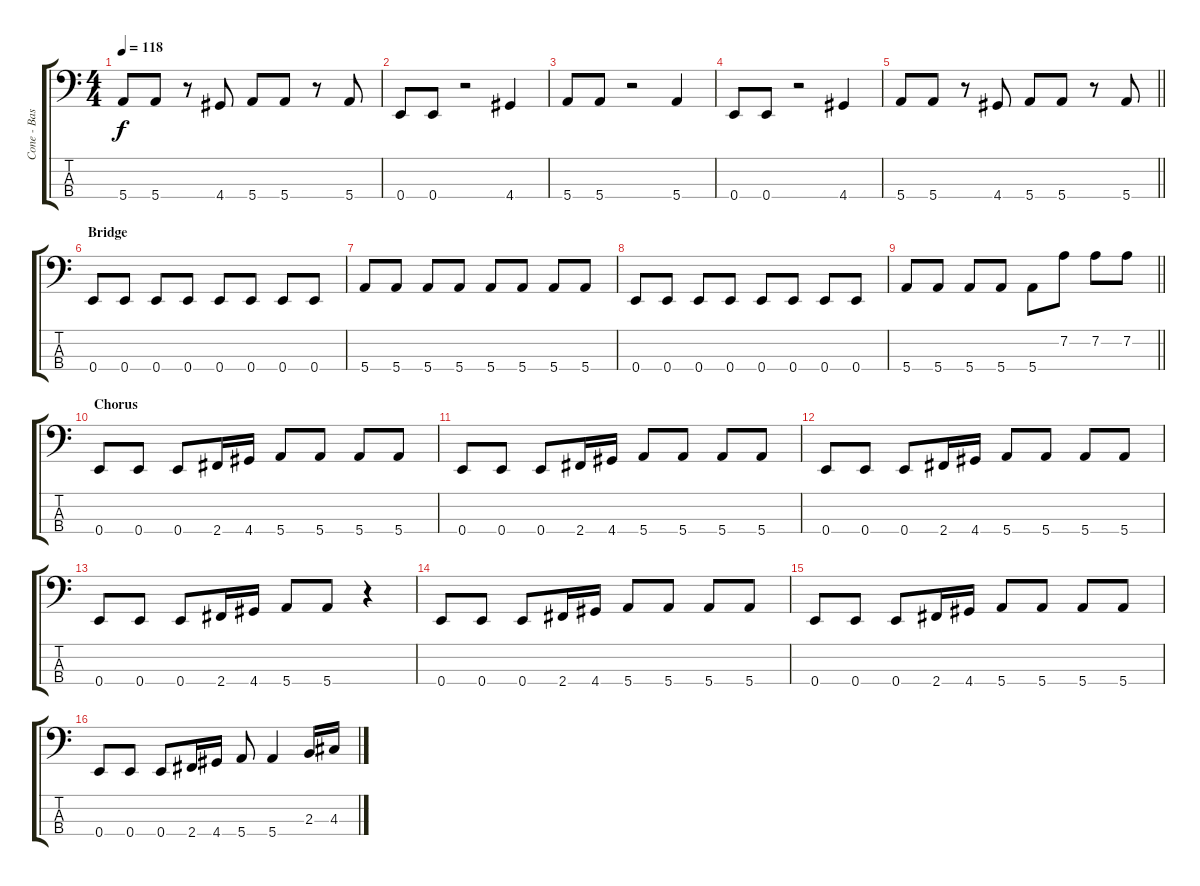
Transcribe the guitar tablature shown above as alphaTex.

\track ("Cone - Bass" "Cone - Bas") {instrument electricbasspick}
\staff {score tabs}
\tuning (G2 D2 A1 E1) {hide}
\ts (4 4)
\tempo 118
\clef f4
\ks c
5.4.8{dy f} 5.4.8 r.8 4.4.8 5.4.8 5.4.8 r.8 5.4.8 |
0.4.8 0.4.8 r.2 4.4.4 |
5.4.8 5.4.8 r.2 5.4.4 |
0.4.8 0.4.8 r.2 4.4.4 |
\barLineRight lightlight
5.4.8 5.4.8 r.8 4.4.8 5.4.8 5.4.8 r.8 5.4.8 |
\section ("" "Bridge")
0.4.8 0.4.8 0.4.8 0.4.8 0.4.8 0.4.8 0.4.8 0.4.8 |
5.4.8 5.4.8 5.4.8 5.4.8 5.4.8 5.4.8 5.4.8 5.4.8 |
0.4.8 0.4.8 0.4.8 0.4.8 0.4.8 0.4.8 0.4.8 0.4.8 |
\barLineRight lightlight
5.4.8 5.4.8 5.4.8 5.4.8 5.4.8 7.2.8 7.2.8 7.2.8 |
\section ("" "Chorus")
0.4.8 0.4.8 0.4.8 2.4.16 4.4.16 5.4.8 5.4.8 5.4.8 5.4.8 |
0.4.8 0.4.8 0.4.8 2.4.16 4.4.16 5.4.8 5.4.8 5.4.8 5.4.8 |
0.4.8 0.4.8 0.4.8 2.4.16 4.4.16 5.4.8 5.4.8 5.4.8 5.4.8 |
0.4.8 0.4.8 0.4.8 2.4.16 4.4.16 5.4.8 5.4.8 r.4 |
0.4.8 0.4.8 0.4.8 2.4.16 4.4.16 5.4.8 5.4.8 5.4.8 5.4.8 |
0.4.8 0.4.8 0.4.8 2.4.16 4.4.16 5.4.8 5.4.8 5.4.8 5.4.8 |
0.4.8 0.4.8 0.4.8 2.4.16 4.4.16 5.4.8 5.4.4 2.3.16 4.3.16
